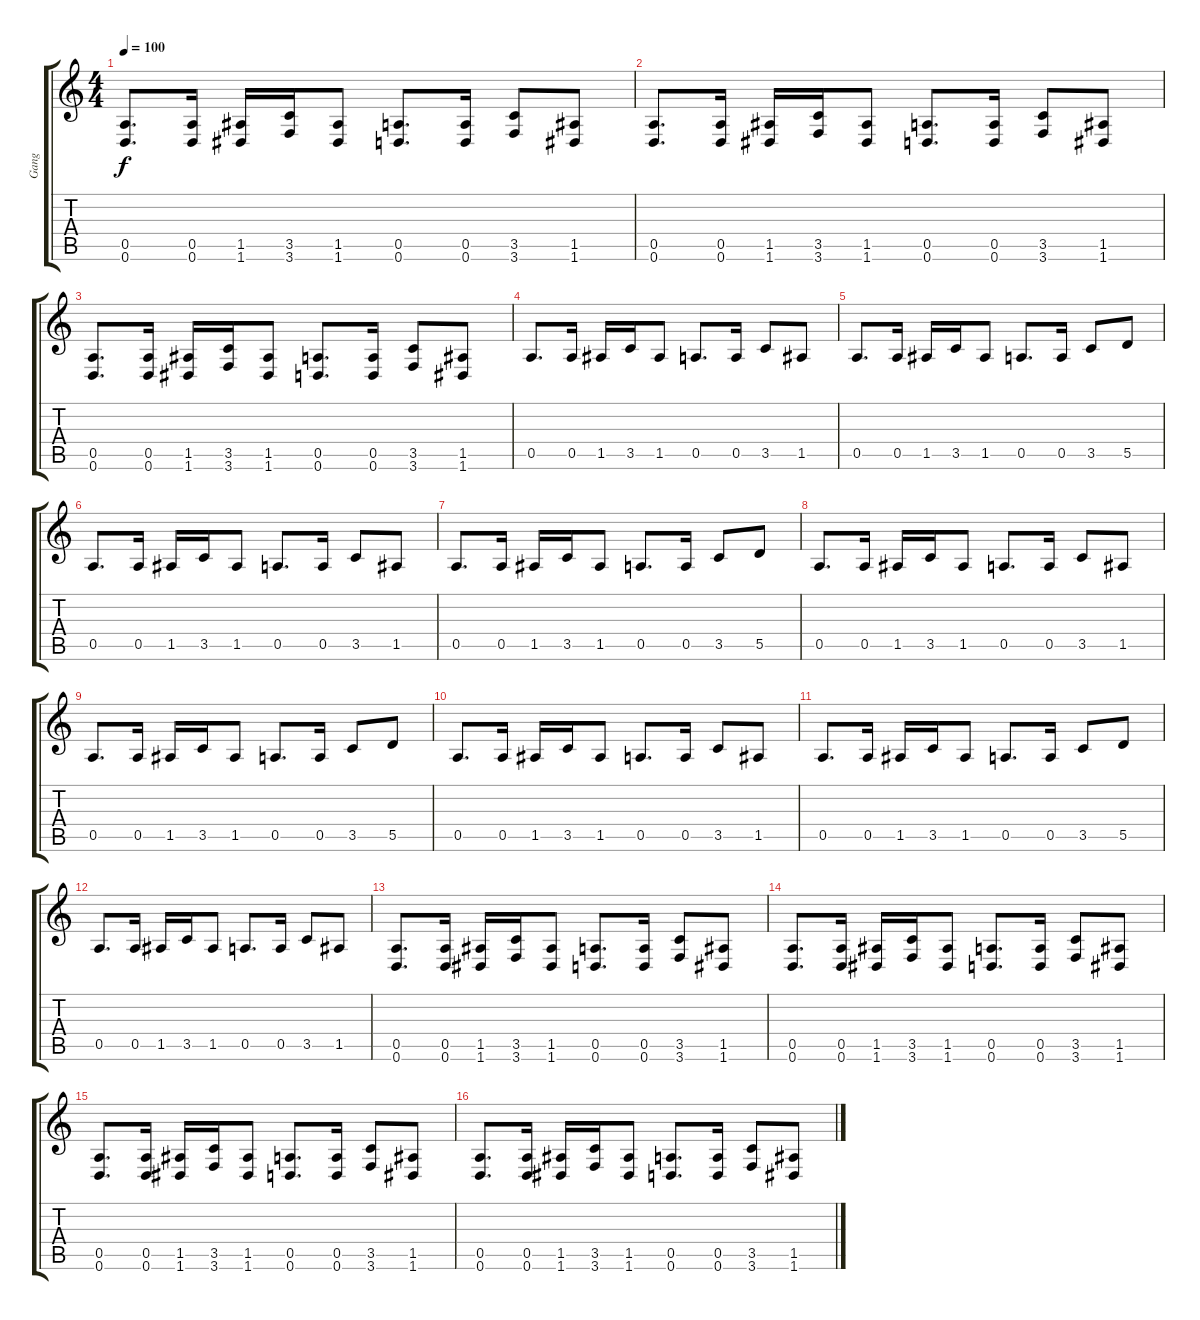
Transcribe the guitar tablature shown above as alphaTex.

\track ("Gang" "Gang") {instrument distortionguitar}
\staff {score tabs}
\tuning (E4 A3 G3 D3 A2 D2) {hide}
\ts (4 4)
\tempo 100
\clef g2
\ks c
(0.5 0.6).8{d dy f} (0.5 0.6).16 (1.5 1.6).16 (3.5 3.6).16 (1.5 1.6).8 (0.5 0.6).8{d} (0.5 0.6).16 (3.5 3.6).8 (1.5 1.6).8 |
(0.5 0.6).8{d} (0.5 0.6).16 (1.5 1.6).16 (3.5 3.6).16 (1.5 1.6).8 (0.5 0.6).8{d} (0.5 0.6).16 (3.5 3.6).8 (1.5 1.6).8 |
(0.5 0.6).8{d} (0.5 0.6).16 (1.5 1.6).16 (3.5 3.6).16 (1.5 1.6).8 (0.5 0.6).8{d} (0.5 0.6).16 (3.5 3.6).8 (1.5 1.6).8 |
0.5.8{d instrument electricguitarjazz} 0.5.16 1.5.16 3.5.16 1.5.8 0.5.8{d} 0.5.16 3.5.8 1.5.8 |
0.5.8{d} 0.5.16 1.5.16 3.5.16 1.5.8 0.5.8{d} 0.5.16 3.5.8 5.5.8 |
0.5.8{d} 0.5.16 1.5.16 3.5.16 1.5.8 0.5.8{d} 0.5.16 3.5.8 1.5.8 |
0.5.8{d} 0.5.16 1.5.16 3.5.16 1.5.8 0.5.8{d} 0.5.16 3.5.8 5.5.8 |
0.5.8{d} 0.5.16 1.5.16 3.5.16 1.5.8 0.5.8{d} 0.5.16 3.5.8 1.5.8 |
0.5.8{d} 0.5.16 1.5.16 3.5.16 1.5.8 0.5.8{d} 0.5.16 3.5.8 5.5.8 |
0.5.8{d} 0.5.16 1.5.16 3.5.16 1.5.8 0.5.8{d} 0.5.16 3.5.8 1.5.8 |
0.5.8{d} 0.5.16 1.5.16 3.5.16 1.5.8 0.5.8{d} 0.5.16 3.5.8 5.5.8 |
0.5.8{d} 0.5.16 1.5.16 3.5.16 1.5.8 0.5.8{d} 0.5.16 3.5.8 1.5.8 |
(0.5 0.6).8{d instrument distortionguitar} (0.5 0.6).16 (1.5 1.6).16 (3.5 3.6).16 (1.5 1.6).8 (0.5 0.6).8{d} (0.5 0.6).16 (3.5 3.6).8 (1.5 1.6).8 |
(0.5 0.6).8{d} (0.5 0.6).16 (1.5 1.6).16 (3.5 3.6).16 (1.5 1.6).8 (0.5 0.6).8{d} (0.5 0.6).16 (3.5 3.6).8 (1.5 1.6).8 |
(0.5 0.6).8{d} (0.5 0.6).16 (1.5 1.6).16 (3.5 3.6).16 (1.5 1.6).8 (0.5 0.6).8{d} (0.5 0.6).16 (3.5 3.6).8 (1.5 1.6).8 |
(0.5 0.6).8{d} (0.5 0.6).16 (1.5 1.6).16 (3.5 3.6).16 (1.5 1.6).8 (0.5 0.6).8{d} (0.5 0.6).16 (3.5 3.6).8 (1.5 1.6).8
